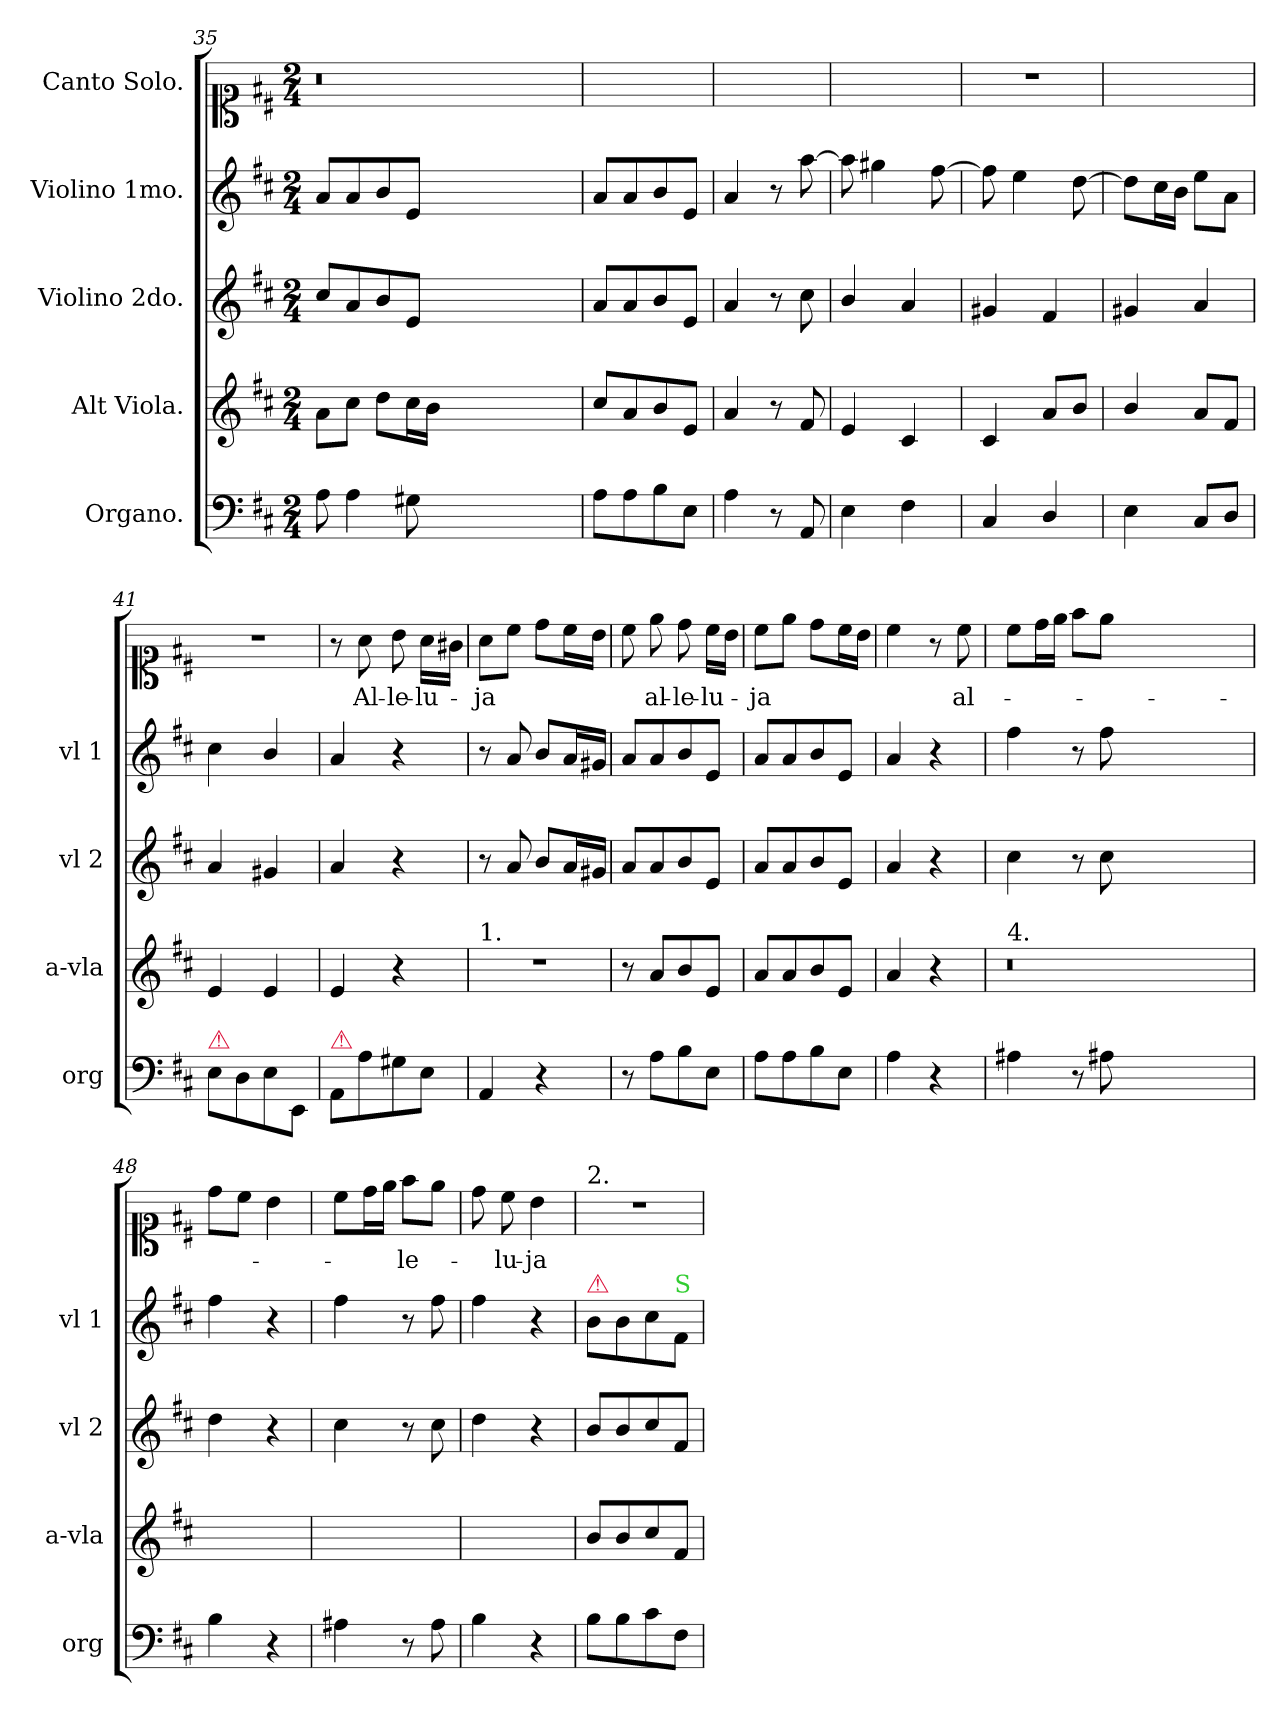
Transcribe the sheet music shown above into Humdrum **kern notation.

**kern	**kern	**kern	**kern	**kern	**text
*part5	*part4	*part3	*part2	*part1	*part1
*staff5	*staff4	*staff3	*staff2	*staff1	*staff1
*I"Organo.	*I"Alt Viola.	*I"Violino 2do.	*I"Violino 1mo.	*I"Canto Solo.	*
*I'org	*I'a-vla	*I'vl 2	*I'vl 1	*	*
*clefF4	*clefG2	*clefG2	*clefG2	*clefC1	*
*k[f#c#]	*k[f#c#]	*k[f#c#]	*k[f#c#]	*k[f#c#]	*
*D:	*D:	*D:	*D:	*D:	*
*M2/4	*M2/4	*M2/4	*M2/4	*M2/4	*
=35	=35	=35	=35	=35	=35
8A\	8a\L	8cc#/L	8a/L	0r	.
4A\	8cc#\J	8a/	8a/	.	.
.	8dd\L	8b/	8b/	.	.
8G#X\	16cc#\L	8e/J	8e/J	.	.
.	16b\JJ	.	.	.	.
1.ryy	1.ryy	1.ryy	1.ryy	.	.
=36	=36	=36	=36	=36	=36
8A\L	8cc#/L	8a/L	8a/L	2ryy	.
8A\	8a/	8a/	8a/	.	.
8B\	8b/	8b/	8b/	.	.
8E\J	8e/J	8e/J	8e/J	.	.
=37	=37	=37	=37	=37	=37
4A\	4a/	4a/	4a/	2ryy	.
8r	8r	8r	8r	.	.
8AA/	8f#/	8cc#\	[8aa\	.	.
=38	=38	=38	=38	=38	=38
4E\	4e/	4b/	8aa\]	2ryy	.
.	.	.	4gg#X\	.	.
4F#\	4c#/	4a/	.	.	.
.	.	.	[8ff#\	.	.
=39	=39	=39	=39	=39	=39
!	!	!	!	!LO:N:vis=1	!
4C#/	4c#/	4g#X/	8ff#\]	2r	.
.	.	.	4ee\	.	.
4D/	8a/L	4f#/	.	.	.
.	8b/J	.	[8dd\	.	.
=40	=40	=40	=40	=40	=40
4E\	4b/	4g#X/	8dd\L]	2ryy	.
.	.	.	16cc#\L	.	.
.	.	.	16b\JJ	.	.
8C#/L	8a/L	4a/	8ee\L	.	.
8D/J	8f#/J	.	8a\J	.	.
=41	=41	=41	=41	=41	=41
!LO:TX:a:color=crimson:t=⚠	!	!	!	!	!
8E\L	4e/	4a/	4cc#\	2r	.
8D\	.	.	.	.	.
8E\	4e/	4g#X/	4b/	.	.
8EE/J	.	.	.	.	.
=42	=42	=42	=42	=42	=42
!LO:TX:a:color=crimson:t=⚠	!	!	!	!	!
8AA/L	4e/	4a/	4a/	8r	.
8A\	.	.	.	8a\	Al-
8G#X\	4r	4r	4r	8b\	-le-
8E\J	.	.	.	16a\LL	-lu-
.	.	.	.	16g#X\JJ	.
=43	=43	=43	=43	=43	=43
!	!LO:TX:a:t=1.	!	!	!	!
4AA/	2r	8r	8r	8a\L	-ja
.	.	8a/	8a/	8cc#\J	.
4r	.	8b/L	8b/L	8dd\L	.
.	.	16a/L	16a/L	16cc#\L	.
.	.	16g#X/JJ	16g#X/JJ	16b\JJ	.
=44	=44	=44	=44	=44	=44
8r	8r	8a/L	8a/L	8cc#\	.
8A\L	8a/L	8a/	8a/	8ee\	al-
8B\	8b/	8b/	8b/	8dd\	-le-
8E\J	8e/J	8e/J	8e/J	16cc#\LL	-lu-
.	.	.	.	16b\JJ	.
=45	=45	=45	=45	=45	=45
8A\L	8a/L	8a/L	8a/L	8cc#\L	-ja
8A\	8a/	8a/	8a/	8ee\J	.
8B\	8b/	8b/	8b/	8dd\L	.
8E\J	8e/J	8e/J	8e/J	16cc#\L	.
.	.	.	.	16b\JJ	.
=46	=46	=46	=46	=46	=46
4A\	4a/	4a/	4a/	4cc#\	.
4r	4r	4r	4r	8r	.
.	.	.	.	8cc#\	al-
=47	=47	=47	=47	=47	=47
!	!LO:TX:a:t=4.	!	!	!	!
4A#X\	0r	4cc#\	4ff#\	8cc#\L	.
.	.	.	.	16dd\L	.
.	.	.	.	16ee\JJ	.
8r	.	8r	8r	8ff#\L	.
8A#X\	.	8cc#\	8ff#\	8ee\J	.
1.ryy	.	1.ryy	1.ryy	1.ryy	.
=48	=48	=48	=48	=48	=48
4B\	2ryy	4dd\	4ff#\	8dd\L	.
.	.	.	.	8cc#\J	.
4r	.	4r	4r	4b\	.
=49	=49	=49	=49	=49	=49
4A#X\	2ryy	4cc#\	4ff#\	8cc#\L	.
.	.	.	.	16dd\L	.
.	.	.	.	16ee\JJ	.
8r	.	8r	8r	8ff#\L	-le-
8A#\	.	8cc#\	8ff#\	8ee\J	.
=50	=50	=50	=50	=50	=50
4B\	2ryy	4dd\	4ff#\	8dd\	.
.	.	.	.	8cc#\	-lu-
4r	.	4r	4r	4b\	-ja
=51	=51	=51	=51	=51	=51
!	!	!	!	!LO:TX:a:t=2.	!
!	!	!	!LO:TX:a:color=crimson:t=⚠	!	!
!	!	!	!	!LO:N:vis=1	!
8B\L	8b/L	8b/L	8b\L	2r	.
8B\	8b/	8b/	8b\	.	.
8c#\	8cc#/	8cc#/	8cc#\	.	.
!	!	!	!LO:TX:a:color=limegreen:t=S	!	!
8F#\J	8f#/J	8f#/J	8f#/J	.	.
=	=	=	=	=	=
*-	*-	*-	*-	*-	*-
